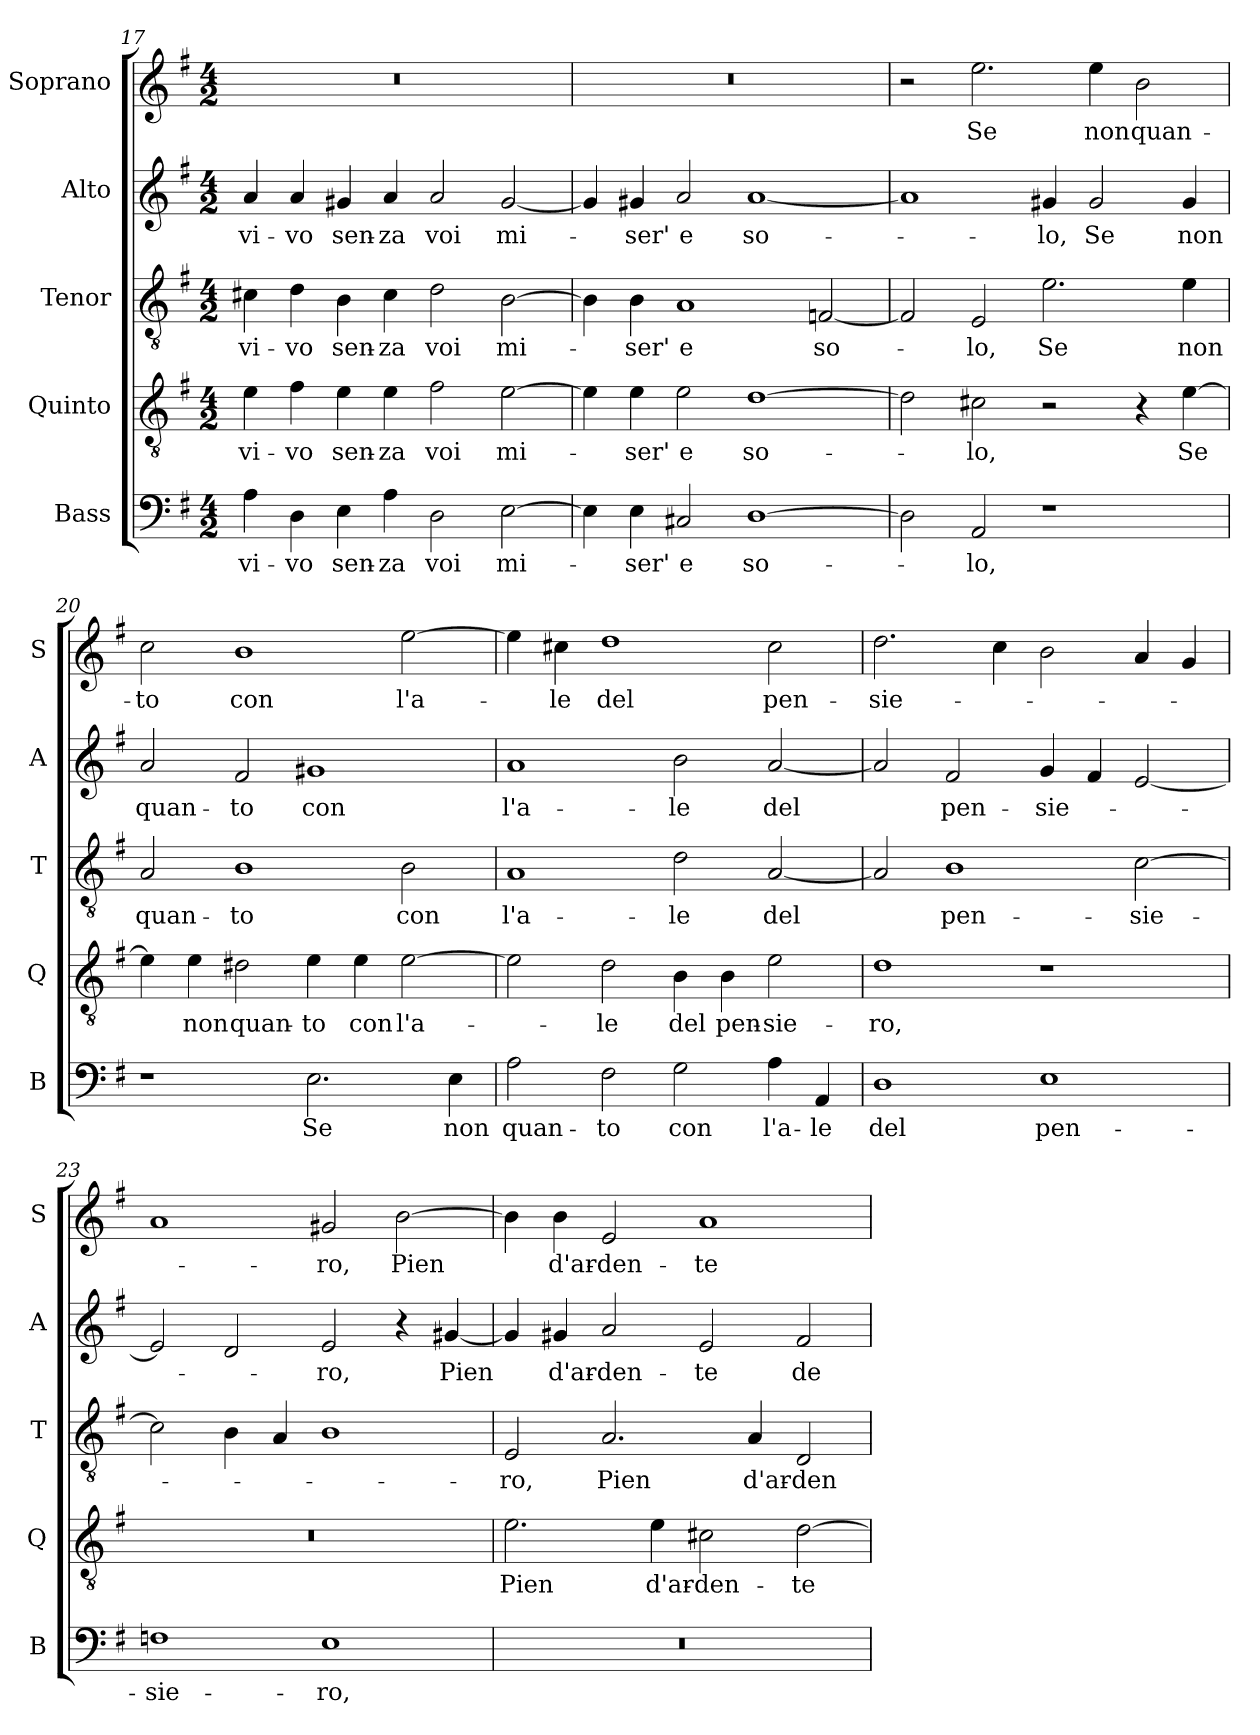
**kern	**text	**kern	**text	**kern	**text	**kern	**text	**kern	**text
*part5	*part5	*part4	*part4	*part3	*part3	*part2	*part2	*part1	*part1
*staff5	*staff5	*staff4	*staff4	*staff3	*staff3	*staff2	*staff2	*staff1	*staff1
*I"Bass	*	*I"Quinto	*	*I"Tenor	*	*I"Alto	*	*I"Soprano	*
*I'B	*	*I'Q	*	*I'T	*	*I'A	*	*I'S	*
*clefF4	*	*clefGv2	*	*clefGv2	*	*clefG2	*	*clefG2	*
*k[f#]	*	*k[f#]	*	*k[f#]	*	*k[f#]	*	*k[f#]	*
*G:	*	*G:	*	*G:	*	*G:	*	*G:	*
*M4/2	*	*M4/2	*	*M4/2	*	*M4/2	*	*M4/2	*
=17	=17	=17	=17	=17	=17	=17	=17	=17	=17
!	!LO:LY:b	!	!LO:LY:b	!	!LO:LY:b	!	!LO:LY:b	!	!
4A\	vi-	4e\	vi-	4c#X\	vi-	4a/	vi-	0r	.
!	!LO:LY:b	!	!LO:LY:b	!	!LO:LY:b	!	!LO:LY:b	!	!
4D\	-vo	4f#\	-vo	4d\	-vo	4a/	-vo	.	.
!	!LO:LY:b	!	!LO:LY:b	!	!LO:LY:b	!	!LO:LY:b	!	!
4E\	sen-	4e\	sen-	4B\	sen-	4g#X/	sen-	.	.
!	!LO:LY:b	!	!LO:LY:b	!	!LO:LY:b	!	!LO:LY:b	!	!
4A\	-za	4e\	-za	4c#\	-za	4a/	-za	.	.
!	!LO:LY:b	!	!LO:LY:b	!	!LO:LY:b	!	!LO:LY:b	!	!
2D\	voi	2f#\	voi	2d\	voi	2a/	voi	.	.
!	!LO:LY:b	!	!LO:LY:b	!	!LO:LY:b	!	!LO:LY:b	!	!
[2E\	mi-	[2e\	mi-	[2B\	mi-	[2g#/	mi-	.	.
=18	=18	=18	=18	=18	=18	=18	=18	=18	=18
4E\]	.	4e\]	.	4B\]	.	4g#/]	.	0r	.
!	!LO:LY:b	!	!LO:LY:b	!	!LO:LY:b	!	!LO:LY:b	!	!
4E\	-ser'	4e\	-ser'	4B\	-ser'	4g#X/	-ser'	.	.
!	!LO:LY:b	!	!LO:LY:b	!	!LO:LY:b	!	!LO:LY:b	!	!
2C#X/	e	2e\	e	1A	e	2a/	e	.	.
!	!LO:LY:b	!	!LO:LY:b	!	!	!	!LO:LY:b	!	!
[1D	so-	[1d	so-	.	.	[1a	so-	.	.
!	!	!	!	!	!LO:LY:b	!	!	!	!
.	.	.	.	[2Fn/	so-	.	.	.	.
!!LO:PB:g=z
=19	=19	=19	=19	=19	=19	=19	=19	=19	=19
2D\]	.	2d\]	.	2F/]	.	1a]	.	2r	.
!	!LO:LY:b	!	!LO:LY:b	!	!LO:LY:b	!	!	!	!LO:LY:b
2AA/	-lo,	2c#X\	-lo,	2E/	-lo,	.	.	2.ee\	Se
!	!	!	!	!	!LO:LY:b	!	!LO:LY:b	!	!
1r	.	2r	.	2.e\	Se	4g#X/	-lo,	.	.
!	!	!	!	!	!	!	!LO:LY:b	!	!LO:LY:b
.	.	.	.	.	.	2g#/	Se	4ee\	non
!	!	!	!	!	!	!	!	!	!LO:LY:b
.	.	4r	.	.	.	.	.	2b\	quan-
!	!	!	!LO:LY:b	!	!LO:LY:b	!	!LO:LY:b	!	!
.	.	[4e\	Se	4e\	non	4g#/	non	.	.
=20	=20	=20	=20	=20	=20	=20	=20	=20	=20
!	!	!	!	!	!LO:LY:b	!	!LO:LY:b	!	!LO:LY:b
1r	.	4e\]	.	2A/	quan-	2a/	quan-	2cc\	-to
!	!	!	!LO:LY:b	!	!	!	!	!	!
.	.	4e\	non	.	.	.	.	.	.
!	!	!	!LO:LY:b	!	!LO:LY:b	!	!LO:LY:b	!	!LO:LY:b
.	.	2d#X\	quan-	1B	-to	2f#/	-to	1b	con
!	!LO:LY:b	!	!LO:LY:b	!	!	!	!LO:LY:b	!	!
2.E\	Se	4e\	-to	.	.	1g#X	con	.	.
!	!	!	!LO:LY:b	!	!	!	!	!	!
.	.	4e\	con	.	.	.	.	.	.
!	!	!	!LO:LY:b	!	!LO:LY:b	!	!	!	!LO:LY:b
.	.	[2e\	l'a-	2B\	con	.	.	[2ee\	l'a-
!	!LO:LY:b	!	!	!	!	!	!	!	!
4E\	non	.	.	.	.	.	.	.	.
=21	=21	=21	=21	=21	=21	=21	=21	=21	=21
!	!LO:LY:b	!	!	!	!LO:LY:b	!	!LO:LY:b	!	!
2A\	quan-	2e\]	.	1A	l'a-	1a	l'a-	4ee\]	.
!	!	!	!	!	!	!	!	!	!LO:LY:b
.	.	.	.	.	.	.	.	4cc#X\	-le
!	!LO:LY:b	!	!LO:LY:b	!	!	!	!	!	!LO:LY:b
2F#\	-to	2d\	-le	.	.	.	.	1dd	del
!	!LO:LY:b	!	!LO:LY:b	!	!LO:LY:b	!	!LO:LY:b	!	!
2G\	con	4B\	del	2d\	-le	2b\	-le	.	.
!	!	!	!LO:LY:b	!	!	!	!	!	!
.	.	4B\	pen-	.	.	.	.	.	.
!	!LO:LY:b	!	!LO:LY:b	!	!LO:LY:b	!	!LO:LY:b	!	!LO:LY:b
4A\	l'a-	2e\	-sie-	[2A/	del	[2a/	del	2cc#\	pen-
!	!LO:LY:b	!	!	!	!	!	!	!	!
4AA/	-le	.	.	.	.	.	.	.	.
!!LO:LB:g=z
=22	=22	=22	=22	=22	=22	=22	=22	=22	=22
!	!LO:LY:b	!	!LO:LY:b	!	!	!	!	!	!LO:LY:b
1D	del	1d	-ro,	2A/]	.	2a/]	.	2.dd\	-sie-
!	!	!	!	!	!LO:LY:b	!	!LO:LY:b	!	!
.	.	.	.	1B	pen-	2f#/	pen-	.	.
.	.	.	.	.	.	.	.	4cc\	.
!	!LO:LY:b	!	!	!	!	!	!LO:LY:b	!	!
1E	pen-	1r	.	.	.	4g/	-sie-	2b\	.
.	.	.	.	.	.	4f#/	.	.	.
!	!	!	!	!	!LO:LY:b	!	!	!	!
.	.	.	.	[2c\	-sie-	[2e/	.	4a/	.
.	.	.	.	.	.	.	.	4g/	.
=23	=23	=23	=23	=23	=23	=23	=23	=23	=23
!	!LO:LY:b	!	!	!	!	!	!	!	!
1Fn	-sie-	0r	.	2c\]	.	2e/]	.	1a	.
.	.	.	.	4B\	.	2d/	.	.	.
.	.	.	.	4A/	.	.	.	.	.
!	!LO:LY:b	!	!	!	!	!	!LO:LY:b	!	!LO:LY:b
1E	-ro,	.	.	1B	.	2e/	-ro,	2g#X/	-ro,
!	!	!	!	!	!	!	!	!	!LO:LY:b
.	.	.	.	.	.	4r	.	[2b\	Pien
!	!	!	!	!	!	!	!LO:LY:b	!	!
.	.	.	.	.	.	[4g#X/	Pien	.	.
=24	=24	=24	=24	=24	=24	=24	=24	=24	=24
!	!	!	!LO:LY:b	!	!LO:LY:b	!	!	!	!
0r	.	2.e\	Pien	2E/	-ro,	4g#/]	.	4b\]	.
!	!	!	!	!	!	!	!LO:LY:b	!	!LO:LY:b
.	.	.	.	.	.	4g#X/	d'ar-	4b\	d'ar-
!	!	!	!	!	!LO:LY:b	!	!LO:LY:b	!	!LO:LY:b
.	.	.	.	2.A/	Pien	2a/	-den-	2e/	-den-
!	!	!	!LO:LY:b	!	!	!	!	!	!
.	.	4e\	d'ar-	.	.	.	.	.	.
!	!	!	!LO:LY:b	!	!	!	!LO:LY:b	!	!LO:LY:b
.	.	2c#X\	-den-	.	.	2e/	-te	1a	-te
!	!	!	!	!	!LO:LY:b	!	!	!	!
.	.	.	.	4A/	d'ar-	.	.	.	.
!	!	!	!LO:LY:b	!	!LO:LY:b	!	!LO:LY:b	!	!
.	.	[2d\	-te	2D/	-den-	2f#/	de-	.	.
=	=	=	=	=	=	=	=	=	=
*-	*-	*-	*-	*-	*-	*-	*-	*-	*-
